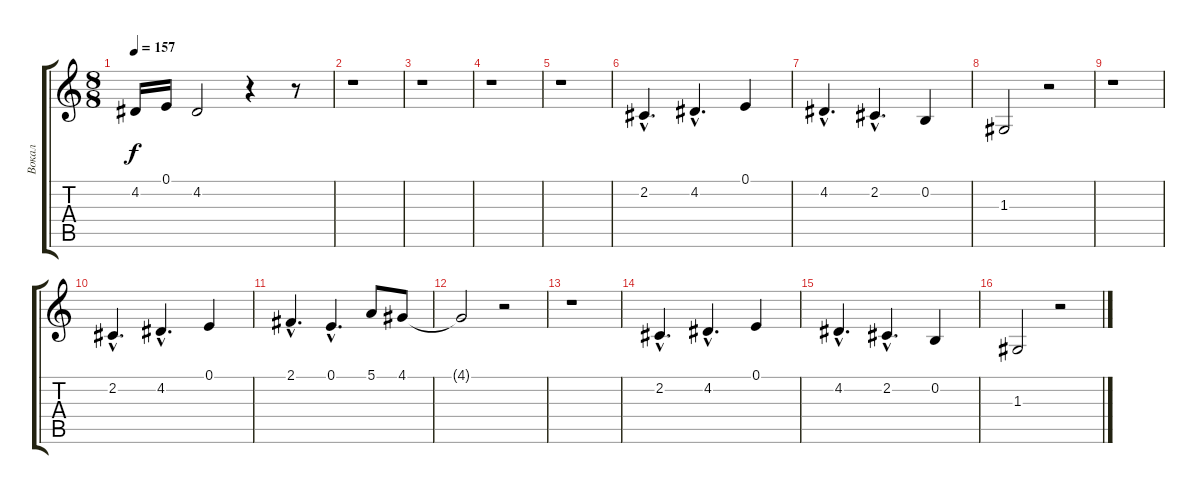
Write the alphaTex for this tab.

\track ("Вокал" "Вокал") {instrument tenorsax}
\staff {score tabs}
\tuning (E4 B3 G3 D3 A2 E2) {hide}
\ts (8 8)
\tempo 157
\clef g2
\ks c
4.2.16{dy f} 0.1.16 4.2.2 r.4 r.8 |
r.1 |
r.1 |
r.1 |
r.1 |
2.2{hac}.4{d} 4.2{hac}.4{d} 0.1.4 |
4.2{hac}.4{d} 2.2{hac}.4{d} 0.2.4 |
1.3.2 r.2 |
r.1 |
2.2{hac}.4{d} 4.2{hac}.4{d} 0.1.4 |
2.1{hac}.4{d} 0.1{hac}.4{d} 5.1.8 4.1.8 |
4.1{t}.2 r.2 |
r.1 |
2.2{hac}.4{d} 4.2{hac}.4{d} 0.1.4 |
4.2{hac}.4{d} 2.2{hac}.4{d} 0.2.4 |
1.3.2 r.2
